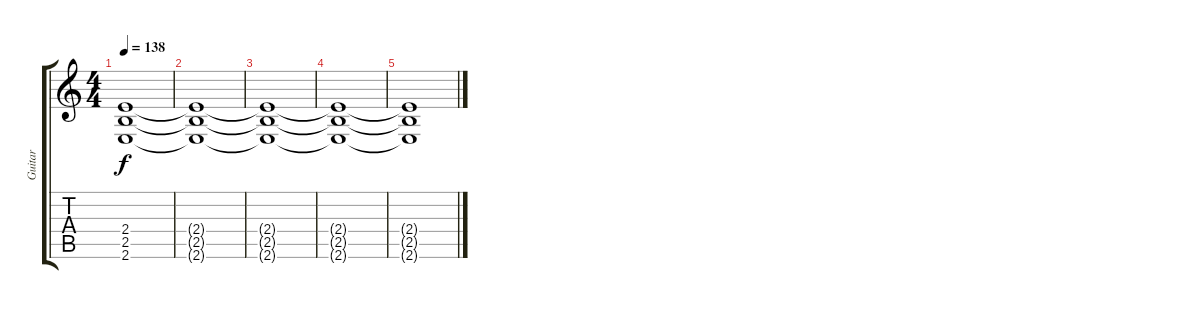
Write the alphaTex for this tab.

\track ("Guitar" "Guitar") {instrument distortionguitar}
\staff {score tabs}
\tuning (E4 B3 G3 D3 A2 D2) {hide}
\ts (4 4)
\tempo 138
\clef g2
\ks c
(2.4 2.5 2.6).1{dy f volume 0} |
(2.4{t} 2.5{t} 2.6{t}).1 |
(2.4{t} 2.5{t} 2.6{t}).1 |
(2.4{t} 2.5{t} 2.6{t}).1 |
(2.4{t} 2.5{t} 2.6{t}).1
